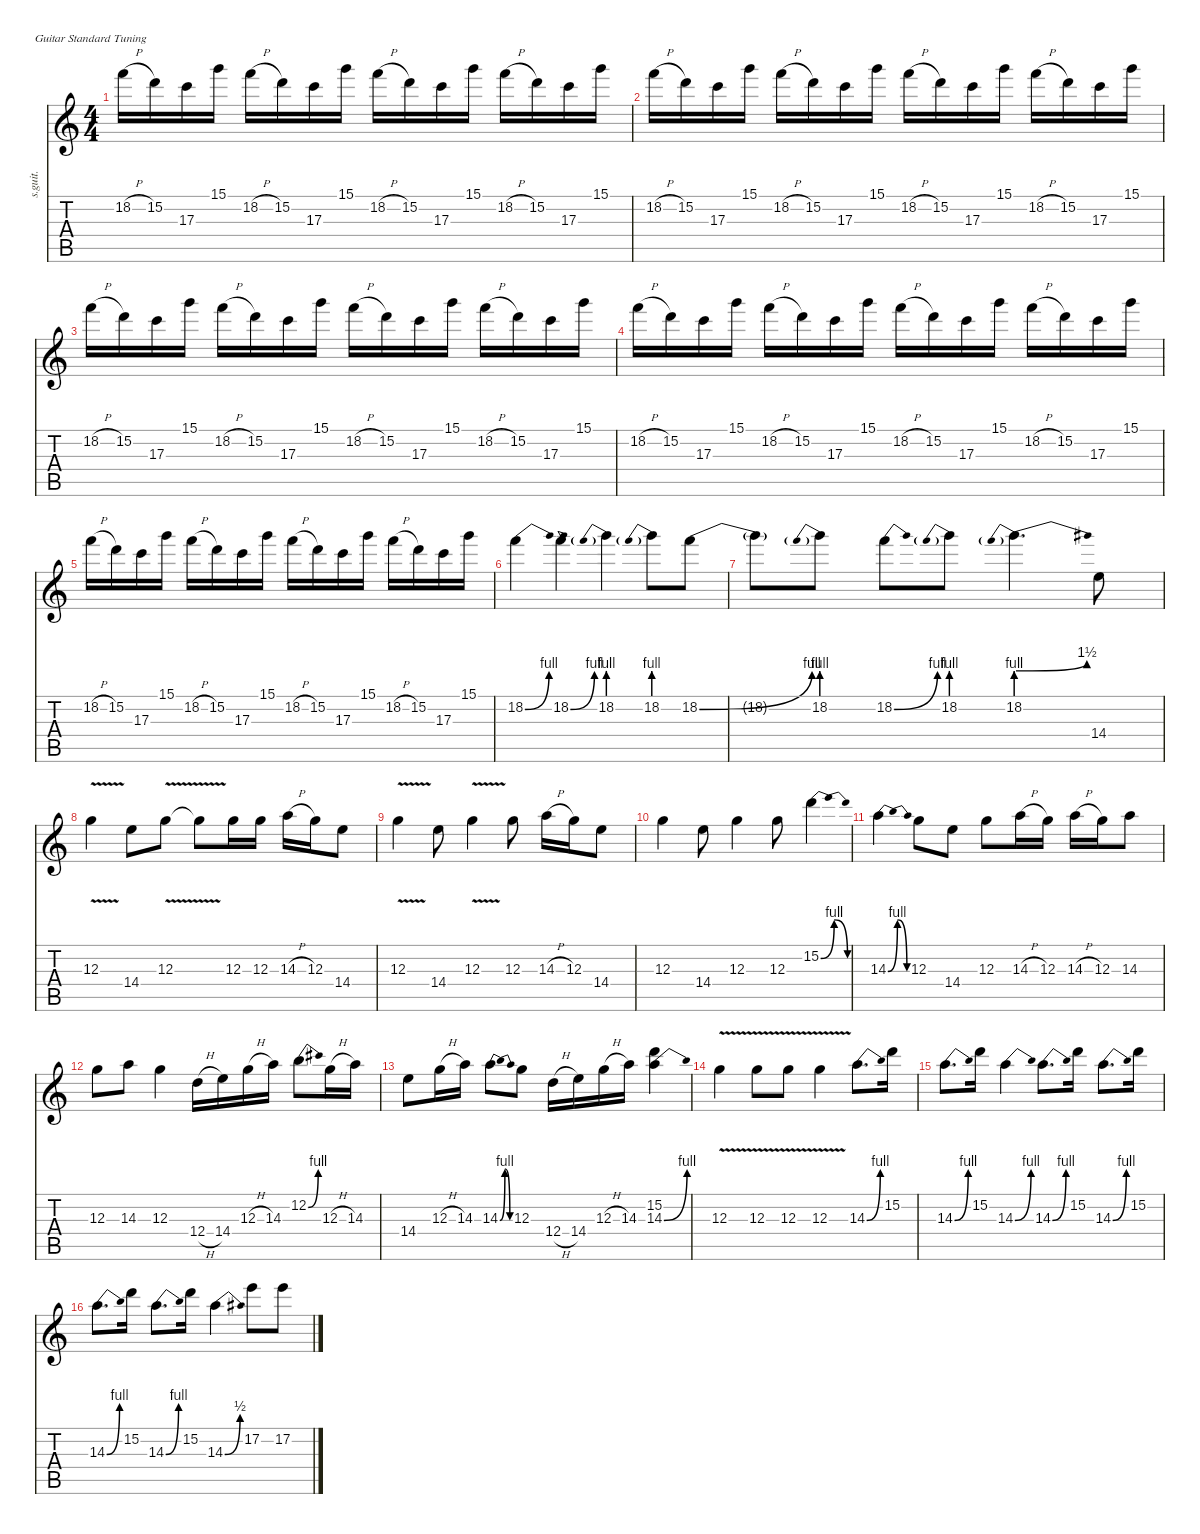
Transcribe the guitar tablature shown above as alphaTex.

\defaultSystemsLayout 4
\hideDynamics
\bracketExtendMode nobrackets
\track ("Allen Collins (Lead Guitar-Left Stereo)" "s.guit.") {instrument overdrivenguitar}
\staff {score tabs}
\tuning (E4 B3 G3 D3 A2 E2)
\ts (4 4)
\tempo (150 hide)
\clef g2
\ks c
18.2{h}.16{lyrics (0 "") lyrics (1 "") lyrics (2 "") lyrics (3 "") lyrics (4 "") dy f} 15.2.16{lyrics (0 "") lyrics (1 "") lyrics (2 "") lyrics (3 "") lyrics (4 "")} 17.3.16{lyrics (0 "") lyrics (1 "") lyrics (2 "") lyrics (3 "") lyrics (4 "")} 15.1.16{lyrics (0 "") lyrics (1 "") lyrics (2 "") lyrics (3 "") lyrics (4 "")} 18.2{h}.16{lyrics (0 "") lyrics (1 "") lyrics (2 "") lyrics (3 "") lyrics (4 "")} 15.2.16{lyrics (0 "") lyrics (1 "") lyrics (2 "") lyrics (3 "") lyrics (4 "")} 17.3.16{lyrics (0 "") lyrics (1 "") lyrics (2 "") lyrics (3 "") lyrics (4 "")} 15.1.16{lyrics (0 "") lyrics (1 "") lyrics (2 "") lyrics (3 "") lyrics (4 "")} 18.2{h}.16{lyrics (0 "") lyrics (1 "") lyrics (2 "") lyrics (3 "") lyrics (4 "")} 15.2.16{lyrics (0 "") lyrics (1 "") lyrics (2 "") lyrics (3 "") lyrics (4 "")} 17.3.16{lyrics (0 "") lyrics (1 "") lyrics (2 "") lyrics (3 "") lyrics (4 "")} 15.1.16{lyrics (0 "") lyrics (1 "") lyrics (2 "") lyrics (3 "") lyrics (4 "")} 18.2{h}.16{lyrics (0 "") lyrics (1 "") lyrics (2 "") lyrics (3 "") lyrics (4 "")} 15.2.16{lyrics (0 "") lyrics (1 "") lyrics (2 "") lyrics (3 "") lyrics (4 "")} 17.3.16{lyrics (0 "") lyrics (1 "") lyrics (2 "") lyrics (3 "") lyrics (4 "")} 15.1.16{lyrics (0 "") lyrics (1 "") lyrics (2 "") lyrics (3 "") lyrics (4 "")} |
18.2{h}.16{lyrics (0 "") lyrics (1 "") lyrics (2 "") lyrics (3 "") lyrics (4 "")} 15.2.16{lyrics (0 "") lyrics (1 "") lyrics (2 "") lyrics (3 "") lyrics (4 "")} 17.3.16{lyrics (0 "") lyrics (1 "") lyrics (2 "") lyrics (3 "") lyrics (4 "")} 15.1.16{lyrics (0 "") lyrics (1 "") lyrics (2 "") lyrics (3 "") lyrics (4 "")} 18.2{h}.16{lyrics (0 "") lyrics (1 "") lyrics (2 "") lyrics (3 "") lyrics (4 "")} 15.2.16{lyrics (0 "") lyrics (1 "") lyrics (2 "") lyrics (3 "") lyrics (4 "")} 17.3.16{lyrics (0 "") lyrics (1 "") lyrics (2 "") lyrics (3 "") lyrics (4 "")} 15.1.16{lyrics (0 "") lyrics (1 "") lyrics (2 "") lyrics (3 "") lyrics (4 "")} 18.2{h}.16{lyrics (0 "") lyrics (1 "") lyrics (2 "") lyrics (3 "") lyrics (4 "")} 15.2.16{lyrics (0 "") lyrics (1 "") lyrics (2 "") lyrics (3 "") lyrics (4 "")} 17.3.16{lyrics (0 "") lyrics (1 "") lyrics (2 "") lyrics (3 "") lyrics (4 "")} 15.1.16{lyrics (0 "") lyrics (1 "") lyrics (2 "") lyrics (3 "") lyrics (4 "")} 18.2{h}.16{lyrics (0 "") lyrics (1 "") lyrics (2 "") lyrics (3 "") lyrics (4 "")} 15.2.16{lyrics (0 "") lyrics (1 "") lyrics (2 "") lyrics (3 "") lyrics (4 "")} 17.3.16{lyrics (0 "") lyrics (1 "") lyrics (2 "") lyrics (3 "") lyrics (4 "")} 15.1.16{lyrics (0 "") lyrics (1 "") lyrics (2 "") lyrics (3 "") lyrics (4 "")} |
18.2{h}.16{lyrics (0 "") lyrics (1 "") lyrics (2 "") lyrics (3 "") lyrics (4 "")} 15.2.16{lyrics (0 "") lyrics (1 "") lyrics (2 "") lyrics (3 "") lyrics (4 "")} 17.3.16{lyrics (0 "") lyrics (1 "") lyrics (2 "") lyrics (3 "") lyrics (4 "")} 15.1.16{lyrics (0 "") lyrics (1 "") lyrics (2 "") lyrics (3 "") lyrics (4 "")} 18.2{h}.16{lyrics (0 "") lyrics (1 "") lyrics (2 "") lyrics (3 "") lyrics (4 "")} 15.2.16{lyrics (0 "") lyrics (1 "") lyrics (2 "") lyrics (3 "") lyrics (4 "")} 17.3.16{lyrics (0 "") lyrics (1 "") lyrics (2 "") lyrics (3 "") lyrics (4 "")} 15.1.16{lyrics (0 "") lyrics (1 "") lyrics (2 "") lyrics (3 "") lyrics (4 "")} 18.2{h}.16{lyrics (0 "") lyrics (1 "") lyrics (2 "") lyrics (3 "") lyrics (4 "")} 15.2.16{lyrics (0 "") lyrics (1 "") lyrics (2 "") lyrics (3 "") lyrics (4 "")} 17.3.16{lyrics (0 "") lyrics (1 "") lyrics (2 "") lyrics (3 "") lyrics (4 "")} 15.1.16{lyrics (0 "") lyrics (1 "") lyrics (2 "") lyrics (3 "") lyrics (4 "")} 18.2{h}.16{lyrics (0 "") lyrics (1 "") lyrics (2 "") lyrics (3 "") lyrics (4 "")} 15.2.16{lyrics (0 "") lyrics (1 "") lyrics (2 "") lyrics (3 "") lyrics (4 "")} 17.3.16{lyrics (0 "") lyrics (1 "") lyrics (2 "") lyrics (3 "") lyrics (4 "")} 15.1.16{lyrics (0 "") lyrics (1 "") lyrics (2 "") lyrics (3 "") lyrics (4 "")} |
18.2{h}.16{lyrics (0 "") lyrics (1 "") lyrics (2 "") lyrics (3 "") lyrics (4 "")} 15.2.16{lyrics (0 "") lyrics (1 "") lyrics (2 "") lyrics (3 "") lyrics (4 "")} 17.3.16{lyrics (0 "") lyrics (1 "") lyrics (2 "") lyrics (3 "") lyrics (4 "")} 15.1.16{lyrics (0 "") lyrics (1 "") lyrics (2 "") lyrics (3 "") lyrics (4 "")} 18.2{h}.16{lyrics (0 "") lyrics (1 "") lyrics (2 "") lyrics (3 "") lyrics (4 "")} 15.2.16{lyrics (0 "") lyrics (1 "") lyrics (2 "") lyrics (3 "") lyrics (4 "")} 17.3.16{lyrics (0 "") lyrics (1 "") lyrics (2 "") lyrics (3 "") lyrics (4 "")} 15.1.16{lyrics (0 "") lyrics (1 "") lyrics (2 "") lyrics (3 "") lyrics (4 "")} 18.2{h}.16{lyrics (0 "") lyrics (1 "") lyrics (2 "") lyrics (3 "") lyrics (4 "")} 15.2.16{lyrics (0 "") lyrics (1 "") lyrics (2 "") lyrics (3 "") lyrics (4 "")} 17.3.16{lyrics (0 "") lyrics (1 "") lyrics (2 "") lyrics (3 "") lyrics (4 "")} 15.1.16{lyrics (0 "") lyrics (1 "") lyrics (2 "") lyrics (3 "") lyrics (4 "")} 18.2{h}.16{lyrics (0 "") lyrics (1 "") lyrics (2 "") lyrics (3 "") lyrics (4 "")} 15.2.16{lyrics (0 "") lyrics (1 "") lyrics (2 "") lyrics (3 "") lyrics (4 "")} 17.3.16{lyrics (0 "") lyrics (1 "") lyrics (2 "") lyrics (3 "") lyrics (4 "")} 15.1.16{lyrics (0 "") lyrics (1 "") lyrics (2 "") lyrics (3 "") lyrics (4 "")} |
18.2{h}.16{lyrics (0 "") lyrics (1 "") lyrics (2 "") lyrics (3 "") lyrics (4 "")} 15.2.16{lyrics (0 "") lyrics (1 "") lyrics (2 "") lyrics (3 "") lyrics (4 "")} 17.3.16{lyrics (0 "") lyrics (1 "") lyrics (2 "") lyrics (3 "") lyrics (4 "")} 15.1.16{lyrics (0 "") lyrics (1 "") lyrics (2 "") lyrics (3 "") lyrics (4 "")} 18.2{h}.16{lyrics (0 "") lyrics (1 "") lyrics (2 "") lyrics (3 "") lyrics (4 "")} 15.2.16{lyrics (0 "") lyrics (1 "") lyrics (2 "") lyrics (3 "") lyrics (4 "")} 17.3.16{lyrics (0 "") lyrics (1 "") lyrics (2 "") lyrics (3 "") lyrics (4 "")} 15.1.16{lyrics (0 "") lyrics (1 "") lyrics (2 "") lyrics (3 "") lyrics (4 "")} 18.2{h}.16{lyrics (0 "") lyrics (1 "") lyrics (2 "") lyrics (3 "") lyrics (4 "")} 15.2.16{lyrics (0 "") lyrics (1 "") lyrics (2 "") lyrics (3 "") lyrics (4 "")} 17.3.16{lyrics (0 "") lyrics (1 "") lyrics (2 "") lyrics (3 "") lyrics (4 "")} 15.1.16{lyrics (0 "") lyrics (1 "") lyrics (2 "") lyrics (3 "") lyrics (4 "")} 18.2{h}.16{lyrics (0 "") lyrics (1 "") lyrics (2 "") lyrics (3 "") lyrics (4 "")} 15.2.16{lyrics (0 "") lyrics (1 "") lyrics (2 "") lyrics (3 "") lyrics (4 "")} 17.3.16{lyrics (0 "") lyrics (1 "") lyrics (2 "") lyrics (3 "") lyrics (4 "")} 15.1.16{lyrics (0 "") lyrics (1 "") lyrics (2 "") lyrics (3 "") lyrics (4 "")} |
18.2{be (bend 0 0 30 4)}.4{lyrics (0 "") lyrics (1 "") lyrics (2 "") lyrics (3 "") lyrics (4 "")} 18.2{be (bend 0 0 30 4)}.4{lyrics (0 "") lyrics (1 "") lyrics (2 "") lyrics (3 "") lyrics (4 "")} 18.2{be (prebend 0 4 60 4)}.4{lyrics (0 "") lyrics (1 "") lyrics (2 "") lyrics (3 "") lyrics (4 "")} 18.2{be (prebend 0 4 60 4)}.8{lyrics (0 "") lyrics (1 "") lyrics (2 "") lyrics (3 "") lyrics (4 "")} 18.2{be (bend 0 0 30 4)}.8{lyrics (0 "") lyrics (1 "") lyrics (2 "") lyrics (3 "") lyrics (4 "")} |
18.2{t}.8{lyrics (0 "") lyrics (1 "") lyrics (2 "") lyrics (3 "") lyrics (4 "")} 18.2{be (prebend 0 4 60 4)}.8{lyrics (0 "") lyrics (1 "") lyrics (2 "") lyrics (3 "") lyrics (4 "")} 18.2{be (bend 0 0 30 4)}.8{lyrics (0 "") lyrics (1 "") lyrics (2 "") lyrics (3 "") lyrics (4 "")} 18.2{be (prebend 0 4 60 4)}.8{lyrics (0 "") lyrics (1 "") lyrics (2 "") lyrics (3 "") lyrics (4 "")} 18.2{be (prebendbend 0 4 30 6)}.4{d lyrics (0 "") lyrics (1 "") lyrics (2 "") lyrics (3 "") lyrics (4 "")} 14.4.8{lyrics (0 "") lyrics (1 "") lyrics (2 "") lyrics (3 "") lyrics (4 "")} |
12.3{v}.4{lyrics (0 "") lyrics (1 "") lyrics (2 "") lyrics (3 "") lyrics (4 "")} 14.4.8{lyrics (0 "") lyrics (1 "") lyrics (2 "") lyrics (3 "") lyrics (4 "")} 12.3{v}.8{lyrics (0 "") lyrics (1 "") lyrics (2 "") lyrics (3 "") lyrics (4 "")} 12.3{t}.8{lyrics (0 "") lyrics (1 "") lyrics (2 "") lyrics (3 "") lyrics (4 "")} 12.3.16{lyrics (0 "") lyrics (1 "") lyrics (2 "") lyrics (3 "") lyrics (4 "")} 12.3.16{lyrics (0 "") lyrics (1 "") lyrics (2 "") lyrics (3 "") lyrics (4 "")} 14.3{h}.16{lyrics (0 "") lyrics (1 "") lyrics (2 "") lyrics (3 "") lyrics (4 "")} 12.3.16{lyrics (0 "") lyrics (1 "") lyrics (2 "") lyrics (3 "") lyrics (4 "")} 14.4.8{lyrics (0 "") lyrics (1 "") lyrics (2 "") lyrics (3 "") lyrics (4 "")} |
12.3{v}.4{lyrics (0 "") lyrics (1 "") lyrics (2 "") lyrics (3 "") lyrics (4 "")} 14.4.8{lyrics (0 "") lyrics (1 "") lyrics (2 "") lyrics (3 "") lyrics (4 "")} 12.3{v}.4{lyrics (0 "") lyrics (1 "") lyrics (2 "") lyrics (3 "") lyrics (4 "")} 12.3.8{lyrics (0 "") lyrics (1 "") lyrics (2 "") lyrics (3 "") lyrics (4 "")} 14.3{h}.16{lyrics (0 "") lyrics (1 "") lyrics (2 "") lyrics (3 "") lyrics (4 "")} 12.3.16{lyrics (0 "") lyrics (1 "") lyrics (2 "") lyrics (3 "") lyrics (4 "")} 14.4.8{lyrics (0 "") lyrics (1 "") lyrics (2 "") lyrics (3 "") lyrics (4 "")} |
12.3.4{lyrics (0 "") lyrics (1 "") lyrics (2 "") lyrics (3 "") lyrics (4 "")} 14.4.8{lyrics (0 "") lyrics (1 "") lyrics (2 "") lyrics (3 "") lyrics (4 "")} 12.3.4{lyrics (0 "") lyrics (1 "") lyrics (2 "") lyrics (3 "") lyrics (4 "")} 12.3.8{lyrics (0 "") lyrics (1 "") lyrics (2 "") lyrics (3 "") lyrics (4 "")} 15.2{be (bendrelease 0 0 30 4 30 4 60 0)}.4{lyrics (0 "") lyrics (1 "") lyrics (2 "") lyrics (3 "") lyrics (4 "")} |
14.3{be (bendrelease 0 0 30 4 30 4 60 0)}.4{lyrics (0 "") lyrics (1 "") lyrics (2 "") lyrics (3 "") lyrics (4 "")} 12.3.8{lyrics (0 "") lyrics (1 "") lyrics (2 "") lyrics (3 "") lyrics (4 "")} 14.4.8{lyrics (0 "") lyrics (1 "") lyrics (2 "") lyrics (3 "") lyrics (4 "")} 12.3.8{lyrics (0 "") lyrics (1 "") lyrics (2 "") lyrics (3 "") lyrics (4 "")} 14.3{h}.16{lyrics (0 "") lyrics (1 "") lyrics (2 "") lyrics (3 "") lyrics (4 "")} 12.3.16{lyrics (0 "") lyrics (1 "") lyrics (2 "") lyrics (3 "") lyrics (4 "")} 14.3{h}.16{lyrics (0 "") lyrics (1 "") lyrics (2 "") lyrics (3 "") lyrics (4 "")} 12.3.16{lyrics (0 "") lyrics (1 "") lyrics (2 "") lyrics (3 "") lyrics (4 "")} 14.3.8{lyrics (0 "") lyrics (1 "") lyrics (2 "") lyrics (3 "") lyrics (4 "")} |
12.3.8{lyrics (0 "") lyrics (1 "") lyrics (2 "") lyrics (3 "") lyrics (4 "")} 14.3.8{lyrics (0 "") lyrics (1 "") lyrics (2 "") lyrics (3 "") lyrics (4 "")} 12.3.4{lyrics (0 "") lyrics (1 "") lyrics (2 "") lyrics (3 "") lyrics (4 "")} 12.4{h}.16{lyrics (0 "") lyrics (1 "") lyrics (2 "") lyrics (3 "") lyrics (4 "")} 14.4.16{lyrics (0 "") lyrics (1 "") lyrics (2 "") lyrics (3 "") lyrics (4 "")} 12.3{h}.16{lyrics (0 "") lyrics (1 "") lyrics (2 "") lyrics (3 "") lyrics (4 "")} 14.3.16{lyrics (0 "") lyrics (1 "") lyrics (2 "") lyrics (3 "") lyrics (4 "")} 12.2{be (bend 0 0 30 4)}.8{lyrics (0 "") lyrics (1 "") lyrics (2 "") lyrics (3 "") lyrics (4 "")} 12.3{h}.16{lyrics (0 "") lyrics (1 "") lyrics (2 "") lyrics (3 "") lyrics (4 "")} 14.3.16{lyrics (0 "") lyrics (1 "") lyrics (2 "") lyrics (3 "") lyrics (4 "")} |
14.4.8{lyrics (0 "") lyrics (1 "") lyrics (2 "") lyrics (3 "") lyrics (4 "")} 12.3{h}.16{lyrics (0 "") lyrics (1 "") lyrics (2 "") lyrics (3 "") lyrics (4 "")} 14.3.16{lyrics (0 "") lyrics (1 "") lyrics (2 "") lyrics (3 "") lyrics (4 "")} 14.3{be (bendrelease 0 0 30 4 30 4 60 0)}.8{lyrics (0 "") lyrics (1 "") lyrics (2 "") lyrics (3 "") lyrics (4 "")} 12.3.8{lyrics (0 "") lyrics (1 "") lyrics (2 "") lyrics (3 "") lyrics (4 "")} 12.4{h}.16{lyrics (0 "") lyrics (1 "") lyrics (2 "") lyrics (3 "") lyrics (4 "")} 14.4.16{lyrics (0 "") lyrics (1 "") lyrics (2 "") lyrics (3 "") lyrics (4 "")} 12.3{h}.16{lyrics (0 "") lyrics (1 "") lyrics (2 "") lyrics (3 "") lyrics (4 "")} 14.3.16{lyrics (0 "") lyrics (1 "") lyrics (2 "") lyrics (3 "") lyrics (4 "")} (15.2 14.3{be (bend 0 0 30 4)}).4{lyrics (0 "") lyrics (1 "") lyrics (2 "") lyrics (3 "") lyrics (4 "")} |
12.3{v}.4{lyrics (0 "") lyrics (1 "") lyrics (2 "") lyrics (3 "") lyrics (4 "")} 12.3{v}.8{lyrics (0 "") lyrics (1 "") lyrics (2 "") lyrics (3 "") lyrics (4 "")} 12.3{v}.8{lyrics (0 "") lyrics (1 "") lyrics (2 "") lyrics (3 "") lyrics (4 "")} 12.3{v}.4{lyrics (0 "") lyrics (1 "") lyrics (2 "") lyrics (3 "") lyrics (4 "")} 14.3{be (bend 0 0 30 4)}.8{d lyrics (0 "") lyrics (1 "") lyrics (2 "") lyrics (3 "") lyrics (4 "")} 15.2.16{lyrics (0 "") lyrics (1 "") lyrics (2 "") lyrics (3 "") lyrics (4 "")} |
14.3{be (bend 0 0 30 4)}.8{d lyrics (0 "") lyrics (1 "") lyrics (2 "") lyrics (3 "") lyrics (4 "")} 15.2.16{lyrics (0 "") lyrics (1 "") lyrics (2 "") lyrics (3 "") lyrics (4 "")} 14.3{be (bend 0 0 30 4)}.4{lyrics (0 "") lyrics (1 "") lyrics (2 "") lyrics (3 "") lyrics (4 "")} 14.3{be (bend 0 0 30 4)}.8{d lyrics (0 "") lyrics (1 "") lyrics (2 "") lyrics (3 "") lyrics (4 "")} 15.2.16{lyrics (0 "") lyrics (1 "") lyrics (2 "") lyrics (3 "") lyrics (4 "")} 14.3{be (bend 0 0 30 4)}.8{d lyrics (0 "") lyrics (1 "") lyrics (2 "") lyrics (3 "") lyrics (4 "")} 15.2.16{lyrics (0 "") lyrics (1 "") lyrics (2 "") lyrics (3 "") lyrics (4 "")} |
14.3{be (bend 0 0 30 4)}.8{d lyrics (0 "") lyrics (1 "") lyrics (2 "") lyrics (3 "") lyrics (4 "")} 15.2.16{lyrics (0 "") lyrics (1 "") lyrics (2 "") lyrics (3 "") lyrics (4 "")} 14.3{be (bend 0 0 30 4)}.8{d lyrics (0 "") lyrics (1 "") lyrics (2 "") lyrics (3 "") lyrics (4 "")} 15.2.16{lyrics (0 "") lyrics (1 "") lyrics (2 "") lyrics (3 "") lyrics (4 "")} 14.3{be (bend 0 0 30 2)}.4{lyrics (0 "") lyrics (1 "") lyrics (2 "") lyrics (3 "") lyrics (4 "")} 17.2.8{lyrics (0 "") lyrics (1 "") lyrics (2 "") lyrics (3 "") lyrics (4 "")} 17.2.8{lyrics (0 "") lyrics (1 "") lyrics (2 "") lyrics (3 "") lyrics (4 "")}
